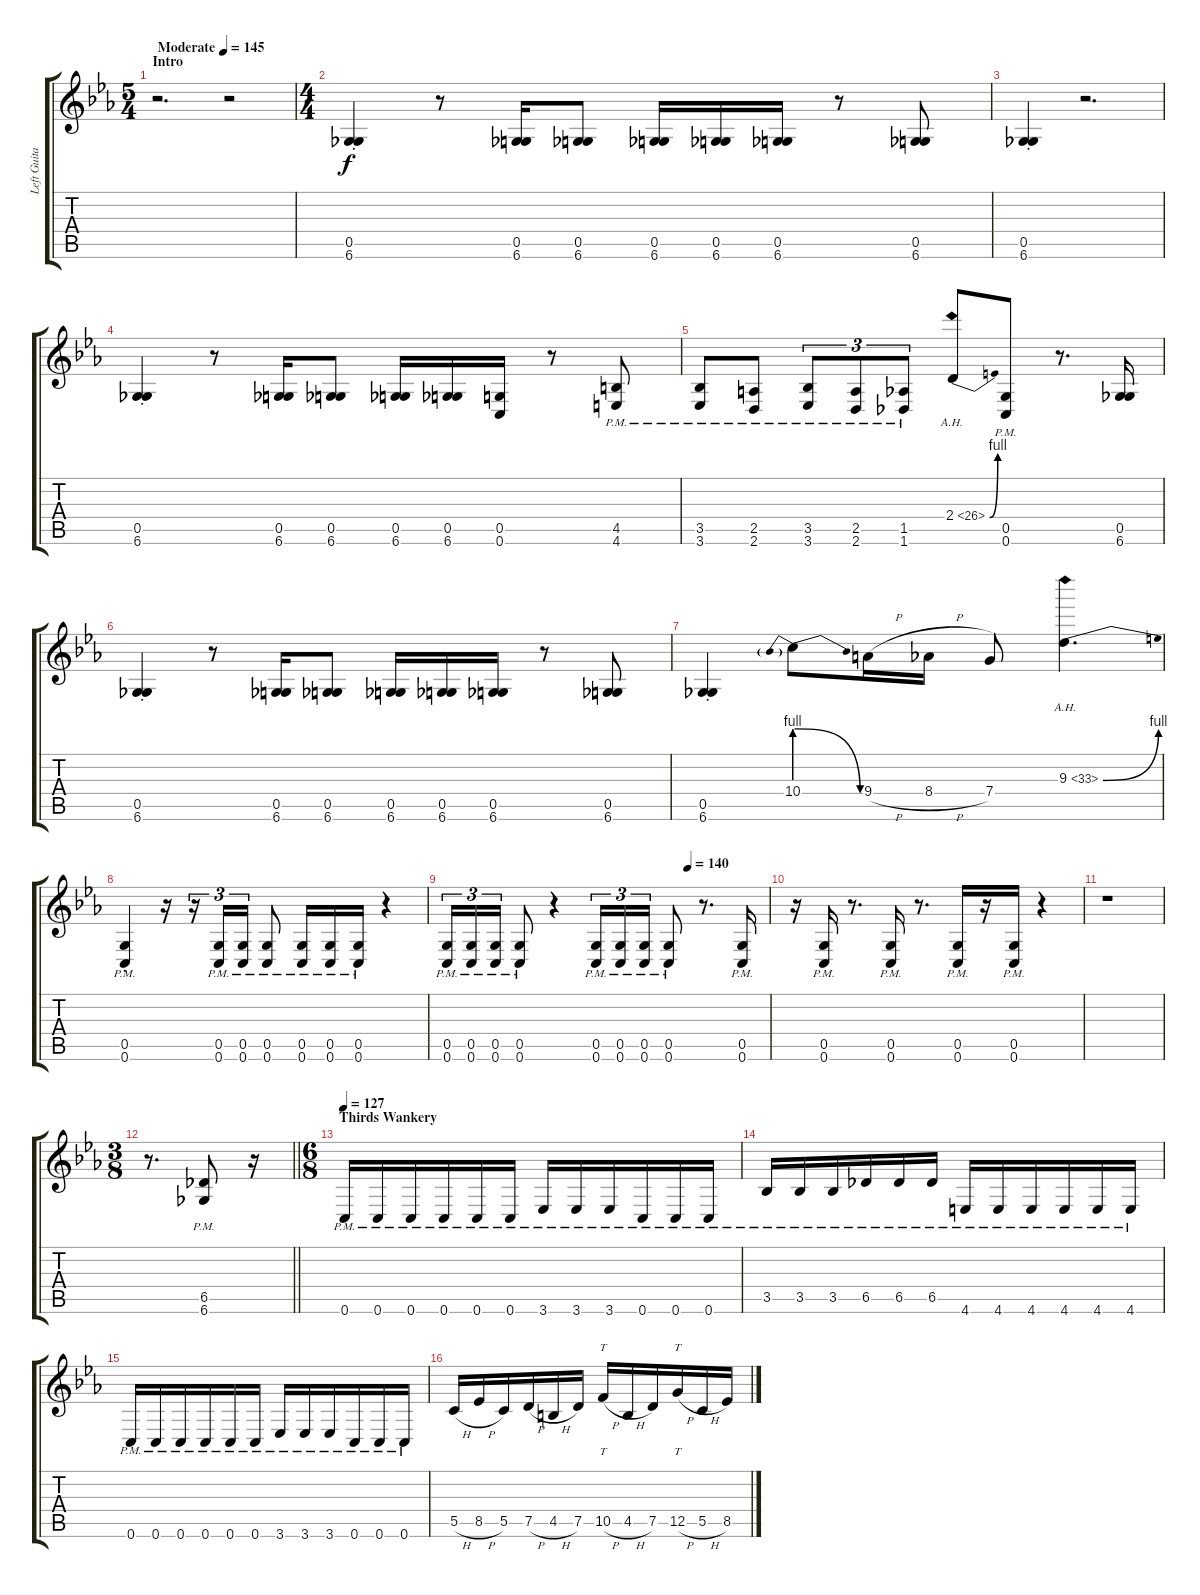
\track ("Left Guitar" "Left Guita") {instrument distortionguitar}
\staff {score tabs}
\tuning (D4 A3 F3 C3 G2 C2) {hide}
\ts (5 4)
\section ("" "Intro")
\tempo (145 "Moderate")
\clef g2
\ks eb
r.2{d dy f instrument distortionguitar} r.2 |
\ts (4 4)
(0.5{st} 6.6{st}).4 r.8 (0.5 6.6).16 (0.5 6.6).8 (0.5 6.6).16 (0.5 6.6).16 (0.5 6.6).16 r.8 (0.5 6.6).8 |
(0.5{st} 6.6{st}).4 r.2{d} |
(0.5{st} 6.6{st}).4 r.8 (0.5 6.6).16 (0.5 6.6).8 (0.5 6.6).16 (0.5 6.6).16 (0.5 0.6).16 r.8 (4.5{pm} 4.6{pm}).8 |
(3.5{pm} 3.6{pm}).8 (2.5{pm} 2.6{pm}).8 (3.5{pm} 3.6{pm}).8{tu (3 2)} (2.5{pm} 2.6{pm}).8{tu (3 2)} (1.5{pm} 1.6{pm}).8{tu (3 2)} 2.4{be (bend 0 0 60 4) ah 24}.8 (0.5{pm} 0.6{pm}).8 r.8{d} (0.5 6.6).16 |
(0.5{st} 6.6{st}).4 r.8 (0.5 6.6).16 (0.5 6.6).8 (0.5 6.6).16 (0.5 6.6).16 (0.5 6.6).16 r.8 (0.5 6.6).8 |
(0.5{st} 6.6{st}).4 10.4{be (prebendrelease 0 4 60 0)}.8 9.4{h}.16 8.4{h}.16 7.4.8 9.3{be (bend 0 0 60 4) ah 24}.4{d} |
(0.5{pm st} 0.6{pm st}).4 r.16 r.16{tu (3 2)} (0.5{pm} 0.6{pm}).16{tu (3 2)} (0.5{pm} 0.6{pm}).16{tu (3 2)} (0.5{pm} 0.6{pm}).8 (0.5{pm} 0.6{pm}).16 (0.5{pm} 0.6{pm}).16 (0.5{pm} 0.6{pm}).16 r.4 |
\tempo (140 0.75)
(0.5{pm} 0.6{pm}).16{tu (3 2)} (0.5{pm} 0.6{pm}).16{tu (3 2)} (0.5{pm} 0.6{pm}).16{tu (3 2)} (0.5{pm} 0.6{pm}).8 r.4 (0.5{pm} 0.6{pm}).16{tu (3 2)} (0.5{pm} 0.6{pm}).16{tu (3 2)} (0.5{pm} 0.6{pm}).16{tu (3 2)} (0.5{pm} 0.6{pm}).8 r.8{d} (0.5{pm} 0.6{pm}).16 |
r.16 (0.5{pm} 0.6{pm}).16 r.8{d} (0.5{pm} 0.6{pm}).16 r.8{d} (0.5{pm} 0.6{pm}).16 r.16 (0.5{pm} 0.6{pm}).16 r.4 |
r.1 |
\ts (3 8)
\barLineRight lightlight
r.8{d} (6.5{pm} 6.6{pm}).8 r.16 |
\ts (6 8)
\section ("" "Thirds Wankery")
\tempo 127
0.6{pm}.16 0.6{pm}.16 0.6{pm}.16 0.6{pm}.16 0.6{pm}.16 0.6{pm}.16 3.6{pm}.16 3.6{pm}.16 3.6{pm}.16 0.6{pm}.16 0.6{pm}.16 0.6{pm}.16 |
3.5{pm}.16 3.5{pm}.16 3.5{pm}.16 6.5{pm}.16 6.5{pm}.16 6.5{pm}.16 4.6{pm}.16 4.6{pm}.16 4.6{pm}.16 4.6{pm}.16 4.6{pm}.16 4.6{pm}.16 |
0.6{pm}.16 0.6{pm}.16 0.6{pm}.16 0.6{pm}.16 0.6{pm}.16 0.6{pm}.16 3.6{pm}.16 3.6{pm}.16 3.6{pm}.16 0.6{pm}.16 0.6{pm}.16 0.6{pm}.16 |
5.5{h}.16 8.5{h}.16 5.5.16 7.5{h}.16 4.5{h}.16 7.5.16 10.5{h}.16{tt} 4.5{h}.16 7.5.16 12.5{h}.16{tt} 5.5{h}.16 8.5.16
